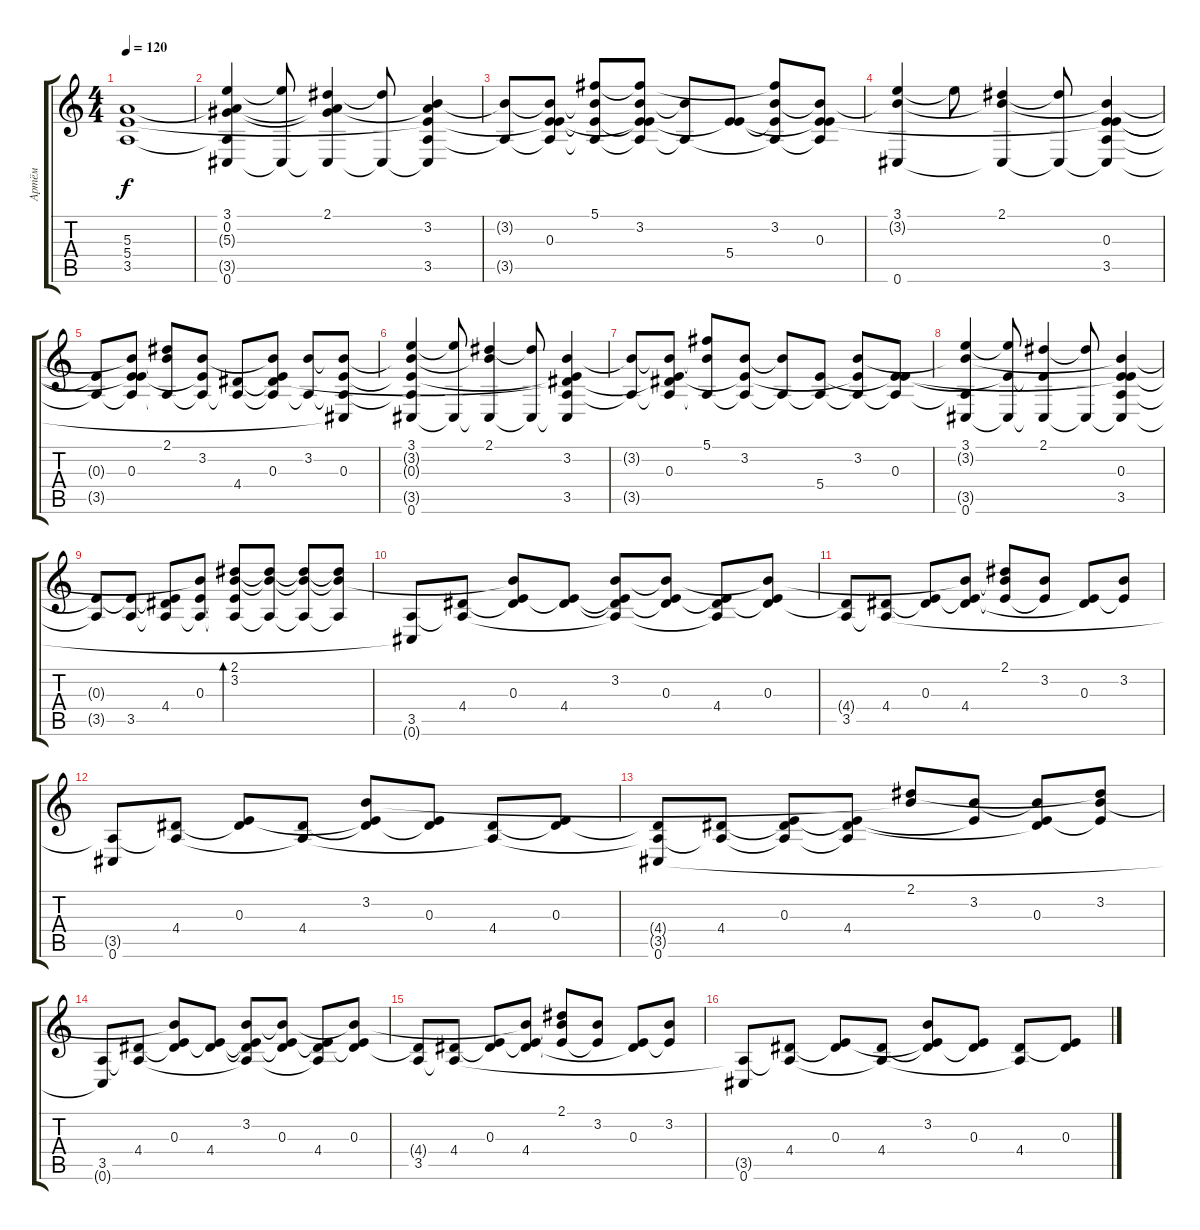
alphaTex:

\track ("Артём" "Артём") {instrument acousticguitarsteel}
\staff {score tabs}
\tuning (Db4 Ab3 E3 B2 Gb2 Db2) {hide}
\ts (4 4)
\tempo 120
\clef g2
\ks c
(5.3{t} 5.4{t} 3.5{t}).1{dy f} |
(3.1 0.2 5.3{t} 3.5{t} 0.6).4 (3.1{t} 0.6{t}).8 (2.1 0.2{t} 5.3{t} 0.6{t}).4 (2.1{t} 0.6{t}).8 (3.2 5.3{t} 5.4{t} 3.5 0.6{t}).4 |
(3.2{t} 3.5{t}).8 (3.2{t} 0.3 5.4{t} 3.5{t}).8 (5.1 3.2{t} 5.4{t} 3.5{t}).8 (5.1{t} 3.2 0.3{t} 5.4{t} 3.5{t}).8 (3.2{t} 3.5{t}).8 (0.3{t} 5.4).8 (5.1{t} 3.2 0.3{t} 3.5{t}).8 (3.2{t} 0.3 5.4{t} 3.5{t}).8 |
(3.1 3.2{t} 0.6).4 3.1{t}.8 (2.1 3.2{t} 0.6{t}).4 (2.1{t} 0.6{t}).8 (3.2{t} 0.3 5.4{t} 3.5 0.6{t}).4 |
(0.3{t} 3.5{t}).8 (3.2{t} 0.3 5.4{t} 3.5{t}).8 (2.1 3.2{t} 3.5{t}).8 (3.2 0.3{t} 3.5{t}).8 (4.4 3.5{t}).8 (3.2{t} 0.3 4.4{t} 3.5{t}).8 (3.2 3.5{t}).8 (3.2{t} 0.3 3.5{t} 0.6{t}).8 |
(3.1 3.2{t} 0.3{t} 3.5{t} 0.6).4 (3.1{t} 0.6{t}).8 (2.1 3.2{t} 0.6{t}).4 (2.1{t} 0.6{t}).8 (3.2 0.3{t} 4.4{t} 3.5 0.6{t}).4 |
(3.2{t} 3.5{t}).8 (3.2{t} 0.3 4.4{t} 3.5{t}).8 (5.1 3.2{t} 3.5{t}).8 (3.2 0.3{t} 3.5{t}).8 (3.2{t} 3.5{t}).8 (5.4 3.5{t}).8 (3.2 0.3{t} 3.5{t}).8 (0.3 5.4{t} 3.5{t}).8 |
(3.1 3.2{t} 3.5{t} 0.6).4 (3.1{t} 0.3{t} 0.6{t}).8 (2.1 0.3{t} 0.6{t}).4 (2.1{t} 0.6{t}).8 (3.2{t} 0.3 5.4{t} 3.5 0.6{t}).4 |
(0.3{t} 3.5{t}).8 (0.3{t} 3.5).8 (0.3{t} 4.4 3.5{t}).8 (3.2{t} 0.3 3.5{t}).8 (2.1 3.2 0.3{t} 3.5{t}).8{bd 480} (2.1{t} 3.2{t} 3.5{t}).8 (2.1{t} 3.2{t} 3.5{t}).8 (2.1{t} 3.2{t} 3.5{t}).8 |
(3.5 0.6{t}).8 (4.4 3.5{t}).8 (3.2{t} 0.3 4.4{t}).8 (0.3{t} 4.4).8 (3.2 0.3{t} 4.4{t} 3.5{t}).8 (3.2{t} 0.3 4.4{t}).8 (0.3{t} 4.4 3.5{t}).8 (3.2{t} 0.3 4.4{t}).8 |
(4.4{t} 3.5).8 (4.4 3.5{t}).8 (0.3 4.4{t}).8 (3.2{t} 0.3{t} 4.4).8 (2.1 3.2{t} 0.3{t}).8 (3.2 0.3{t}).8 (0.3 4.4{t}).8 (3.2 0.3{t}).8 |
(3.5{t} 0.6).8 (4.4 3.5{t}).8 (0.3 4.4{t}).8 (4.4 3.5{t}).8 (3.2 0.3{t} 4.4{t}).8 (0.3 4.4{t}).8 (4.4 3.5{t}).8 (0.3 4.4{t}).8 |
(4.4{t} 3.5{t} 0.6).8 (4.4 3.5{t}).8 (0.3 4.4{t} 3.5{t}).8 (0.3{t} 4.4 3.5{t}).8 (2.1 3.2{t}).8 (3.2 0.3{t}).8 (3.2{t} 0.3 4.4{t}).8 (2.1{t} 3.2 0.3{t}).8 |
(3.5 0.6{t}).8 (4.4 3.5{t}).8 (3.2{t} 0.3 4.4{t}).8 (0.3{t} 4.4).8 (3.2 0.3{t} 4.4{t} 3.5{t}).8 (3.2{t} 0.3 4.4{t}).8 (0.3{t} 4.4 3.5{t}).8 (3.2{t} 0.3 4.4{t}).8 |
(4.4{t} 3.5).8 (4.4 3.5{t}).8 (0.3 4.4{t}).8 (3.2{t} 0.3{t} 4.4).8 (2.1 3.2{t} 0.3{t}).8 (3.2 0.3{t}).8 (0.3 4.4{t}).8 (3.2 0.3{t}).8 |
(3.5{t} 0.6).8 (4.4 3.5{t}).8 (0.3 4.4{t}).8 (4.4 3.5{t}).8 (3.2 0.3{t} 4.4{t}).8 (0.3 4.4{t}).8 (4.4 3.5{t}).8 (0.3 4.4{t}).8
